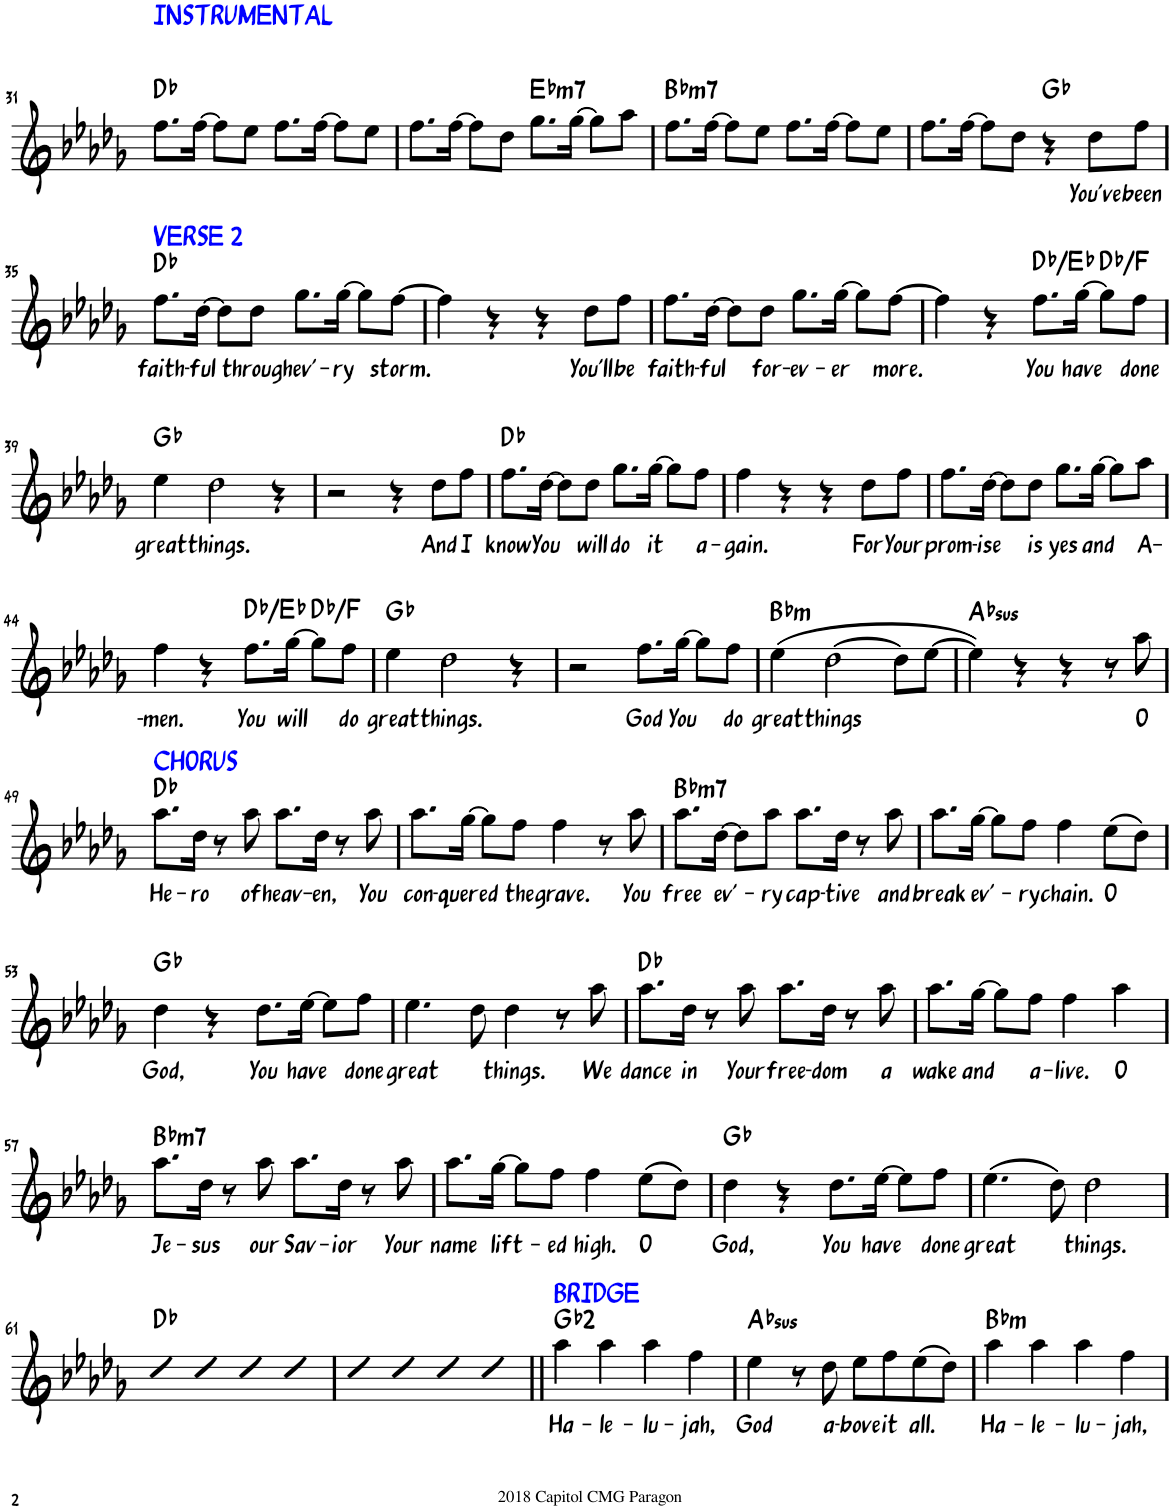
**kern	**text	**harte
*part1	*part1	*part1
*staff1	*staff1	*
*I"Piano	*	*
*I'Pno.	*	*
!!LO:PB:g=z
*clefG2	*	*
*k[b-e-a-d-g-]	*	*
*M4/4	*	*
=31	=31	=31
!LO:TX:a:color=#0000FF:t=INSTRUMENTAL	!	!
8.ff\L	.	Db:maj
[16ff\Jk	.	.
8ff\L]	.	.
8ee-\J	.	.
8.ff\L	.	.
[16ff\Jk	.	.
8ff\L]	.	.
8ee-\J	.	.
=32	=32	=32
8.ff\L	.	.
[16ff\Jk	.	.
8ff\L]	.	.
8dd-\J	.	.
!	!	!LO:H:kt=m7
8.gg-\L	.	Eb:min7
[16gg-\Jk	.	.
8gg-\L]	.	.
8aa-\J	.	.
=33	=33	=33
!	!	!LO:H:kt=m7
8.ff\L	.	Bb:min7
[16ff\Jk	.	.
8ff\L]	.	.
8ee-\J	.	.
8.ff\L	.	.
[16ff\Jk	.	.
8ff\L]	.	.
8ee-\J	.	.
=34	=34	=34
8.ff\L	.	.
[16ff\Jk	.	.
8ff\L]	.	.
8dd-\J	.	.
4r	.	Gb:maj
!	!LO:LY:b	!
8dd-\L	You've	.
!	!LO:LY:b	!
8ff\J	been	.
!!LO:LB:g=z
=35	=35	=35
!LO:TX:a:color=#0000FF:t=VERSE 2	!	!
!	!LO:LY:b	!
8.ff\L	faith-	Db:maj
!	!LO:LY:b	!
[16dd-\Jk	-ful	.
8dd-\L]	.	.
!	!LO:LY:b	!
8dd-\J	through	.
!	!LO:LY:b	!
8.gg-\L	ev'-	.
!	!LO:LY:b	!
[16gg-\Jk	-ry	.
8gg-\L]	.	.
!	!LO:LY:b	!
[8ff\J	storm.	.
=36	=36	=36
4ff\]	.	.
4r	.	.
4r	.	.
!	!LO:LY:b	!
8dd-\L	You'll	.
!	!LO:LY:b	!
8ff\J	be	.
=37	=37	=37
!	!LO:LY:b	!
8.ff\L	faith-	.
!	!LO:LY:b	!
[16dd-\Jk	-ful	.
8dd-\L]	.	.
!	!LO:LY:b	!
8dd-\J	for-	.
!	!LO:LY:b	!
8.gg-\L	-ev-	.
!	!LO:LY:b	!
[16gg-\Jk	-er	.
8gg-\L]	.	.
!	!LO:LY:b	!
[8ff\J	more.	.
=38	=38	=38
4ff\]	.	.
4r	.	.
!	!LO:LY:b	!
8.ff\L	You	Db:maj/2
!	!LO:LY:b	!
[16gg-\Jk	have	.
8gg-\L]	.	Db:maj/3
!	!LO:LY:b	!
8ff\J	done	.
!!LO:LB:g=z
=39	=39	=39
!	!LO:LY:b	!
4ee-\	great	Gb:maj
!	!LO:LY:b	!
2dd-\	things.	.
4r	.	.
=40	=40	=40
2r	.	.
4r	.	.
!	!LO:LY:b	!
8dd-\L	And	.
!	!LO:LY:b	!
8ff\J	I	.
=41	=41	=41
!	!LO:LY:b	!
8.ff\L	know	Db:maj
!	!LO:LY:b	!
[16dd-\Jk	You	.
8dd-\L]	.	.
!	!LO:LY:b	!
8dd-\J	will	.
!	!LO:LY:b	!
8.gg-\L	do	.
!	!LO:LY:b	!
[16gg-\Jk	it	.
8gg-\L]	.	.
!	!LO:LY:b	!
8ff\J	a-	.
=42	=42	=42
!	!LO:LY:b	!
4ff\	-gain.	.
4r	.	.
4r	.	.
!	!LO:LY:b	!
8dd-\L	For	.
!	!LO:LY:b	!
8ff\J	Your	.
=43	=43	=43
!	!LO:LY:b	!
8.ff\L	prom-	.
!	!LO:LY:b	!
[16dd-\Jk	-ise	.
8dd-\L]	.	.
!	!LO:LY:b	!
8dd-\J	is	.
!	!LO:LY:b	!
8.gg-\L	yes	.
!	!LO:LY:b	!
[16gg-\Jk	and	.
8gg-\L]	.	.
!	!LO:LY:b	!
8aa-\J	A-	.
!!LO:LB:g=z
=44	=44	=44
!	!LO:LY:b	!
4ff\	-men.	.
4r	.	.
!	!LO:LY:b	!
8.ff\L	You	Db:maj/2
!	!LO:LY:b	!
[16gg-\Jk	will	.
8gg-\L]	.	Db:maj/3
!	!LO:LY:b	!
8ff\J	do	.
=45	=45	=45
!	!LO:LY:b	!
4ee-\	great	Gb:maj
!	!LO:LY:b	!
2dd-\	things.	.
4r	.	.
=46	=46	=46
2r	.	.
!	!LO:LY:b	!
8.ff\L	God	.
!	!LO:LY:b	!
[16gg-\Jk	You	.
8gg-\L]	.	.
!	!LO:LY:b	!
8ff\J	do	.
=47	=47	=47
!	!LO:LY:b	!LO:H:kt=m
(4ee-\	great	Bb:min
!	!LO:LY:b	!
[2dd-\	things	.
8dd-\L]	.	.
[8ee-\J	.	.
=48	=48	=48
!	!	!LO:H:kt=sus
4ee-\])	.	Ab:sus4
4r	.	.
4r	.	.
8r	.	.
!	!LO:LY:b	!
8aa-\	O	.
!!LO:LB:g=z
=49	=49	=49
!LO:TX:a:color=#0000FF:t=CHORUS	!	!
!	!LO:LY:b	!
8.aa-\L	He-	Db:maj
!	!LO:LY:b	!
16dd-\Jk	-ro	.
8r	.	.
!	!LO:LY:b	!
8aa-\	of	.
!	!LO:LY:b	!
8.aa-\L	heav-	.
!	!LO:LY:b	!
16dd-\Jk	-en,	.
8r	.	.
!	!LO:LY:b	!
8aa-\	You	.
=50	=50	=50
!	!LO:LY:b	!
8.aa-\L	con-	.
!	!LO:LY:b	!
[16gg-\Jk	-quered	.
8gg-\L]	.	.
!	!LO:LY:b	!
8ff\J	the	.
!	!LO:LY:b	!
4ff\	grave.	.
8r	.	.
!	!LO:LY:b	!
8aa-\	You	.
=51	=51	=51
!	!LO:LY:b	!LO:H:kt=m7
8.aa-\L	free	Bb:min7
!	!LO:LY:b	!
[16dd-\Jk	ev'-	.
8dd-\L]	.	.
!	!LO:LY:b	!
8aa-\J	-ry	.
!	!LO:LY:b	!
8.aa-\L	cap-	.
!	!LO:LY:b	!
16dd-\Jk	-tive	.
8r	.	.
!	!LO:LY:b	!
8aa-\	and	.
=52	=52	=52
!	!LO:LY:b	!
8.aa-\L	break	.
!	!LO:LY:b	!
[16gg-\Jk	ev'-	.
8gg-\L]	.	.
!	!LO:LY:b	!
8ff\J	-ry	.
!	!LO:LY:b	!
4ff\	chain.	.
!	!LO:LY:b	!
(8ee-\L	O	.
8dd-\J)	.	.
!!LO:LB:g=z
=53	=53	=53
!	!LO:LY:b	!
4dd-\	God,	Gb:maj
4r	.	.
!	!LO:LY:b	!
8.dd-\L	You	.
!	!LO:LY:b	!
[16ee-\Jk	have	.
8ee-\L]	.	.
!	!LO:LY:b	!
8ff\J	done	.
=54	=54	=54
!	!LO:LY:b	!
4.ee-\	great	.
8dd-\	.	.
!	!LO:LY:b	!
4dd-\	things.	.
8r	.	.
!	!LO:LY:b	!
8aa-\	We	.
=55	=55	=55
!	!LO:LY:b	!
8.aa-\L	dance	Db:maj
!	!LO:LY:b	!
16dd-\Jk	in	.
8r	.	.
!	!LO:LY:b	!
8aa-\	Your	.
!	!LO:LY:b	!
8.aa-\L	free-	.
!	!LO:LY:b	!
16dd-\Jk	-dom	.
8r	.	.
!	!LO:LY:b	!
8aa-\	a	.
=56	=56	=56
!	!LO:LY:b	!
8.aa-\L	wake	.
!	!LO:LY:b	!
[16gg-\Jk	and	.
8gg-\L]	.	.
!	!LO:LY:b	!
8ff\J	a-	.
!	!LO:LY:b	!
4ff\	-live.	.
!	!LO:LY:b	!
4aa-\	O	.
!!LO:LB:g=z
=57	=57	=57
!	!LO:LY:b	!LO:H:kt=m7
8.aa-\L	Je-	Bb:min7
!	!LO:LY:b	!
16dd-\Jk	-sus	.
8r	.	.
!	!LO:LY:b	!
8aa-\	our	.
!	!LO:LY:b	!
8.aa-\L	Sav-	.
!	!LO:LY:b	!
16dd-\Jk	-ior	.
8r	.	.
!	!LO:LY:b	!
8aa-\	Your	.
=58	=58	=58
!	!LO:LY:b	!
8.aa-\L	name	.
!	!LO:LY:b	!
[16gg-\Jk	lift-	.
8gg-\L]	.	.
!	!LO:LY:b	!
8ff\J	-ed	.
!	!LO:LY:b	!
4ff\	high.	.
!	!LO:LY:b	!
(8ee-\L	O	.
8dd-\J)	.	.
=59	=59	=59
!	!LO:LY:b	!
4dd-\	God,	Gb:maj
4r	.	.
!	!LO:LY:b	!
8.dd-\L	You	.
!	!LO:LY:b	!
[16ee-\Jk	have	.
8ee-\L]	.	.
!	!LO:LY:b	!
8ff\J	done	.
=60	=60	=60
!	!LO:LY:b	!
(4.ee-\	great	.
8dd-\)	.	.
!	!LO:LY:b	!
2dd-\	things.	.
!!LO:LB:g=z
=61	=61	=61
4dd-	.	Db:maj
4dd-\	.	.
4dd-\	.	.
4dd-\	.	.
=62	=62	=62
4dd-\	.	.
4dd-\	.	.
4dd-\	.	.
4dd-\	.	.
=63||	=63||	=63||
!LO:TX:a:color=#0000FF:t=BRIDGE	!	!
!	!LO:LY:b	!
4aa-\	Ha-	Gb:maj(2)
!	!LO:LY:b	!
4aa-\	-le-	.
!	!LO:LY:b	!
4aa-\	-lu-	.
!	!LO:LY:b	!
4ff\	-jah,	.
=64	=64	=64
!	!LO:LY:b	!LO:H:kt=sus
4ee-\	God	Ab:sus4
8r	.	.
!	!LO:LY:b	!
8dd-\	a-	.
!	!LO:LY:b	!
8ee-\L	-bove	.
!	!LO:LY:b	!
8ff\	it	.
!	!LO:LY:b	!
(8ee-\	all.	.
8dd-\J)	.	.
=65	=65	=65
!	!LO:LY:b	!LO:H:kt=m
4aa-\	Ha-	Bb:min
!	!LO:LY:b	!
4aa-\	-le-	.
!	!LO:LY:b	!
4aa-\	-lu-	.
!	!LO:LY:b	!
4ff\	-jah,	.
=	=	=
*-	*-	*-
